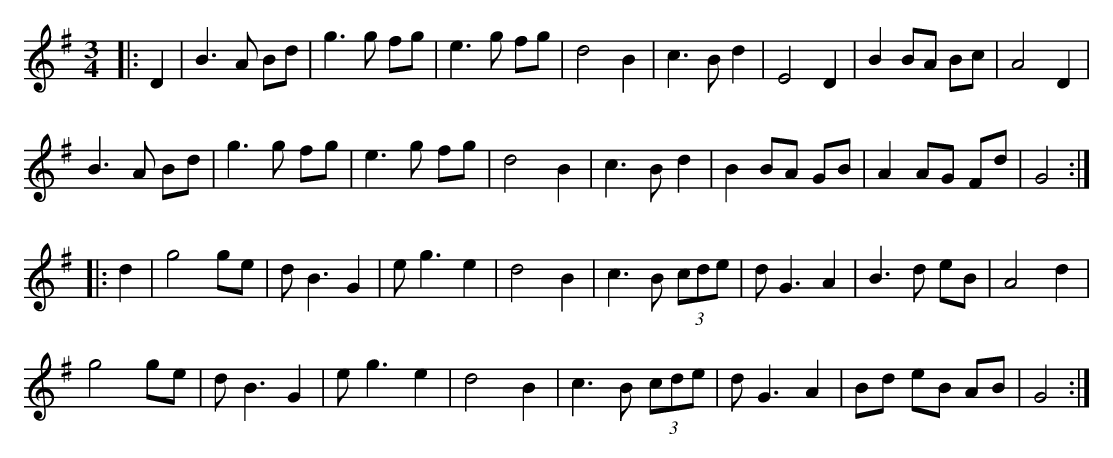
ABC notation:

X:1
M:3/4
K:G
|:D2|B3 A Bd|g3 g fg|e3 g fg|d4 B2|c3 B d2| E4 D2|B2 BA Bc|A4 D2|
B3A Bd|g3 g fg|e3 g fg|d4 B2|c3 B d2|B2 BA GB|A2 AG Fd|G4:|
|:d2|g4 ge|dB3 G2|eg3 e2|d4 B2|c3 B (3cde|d G3 A2| B3 d eB|A4 d2|
g4 ge|dB3 G2|eg3 e2|d4 B2|c3 B (3cde|d G3 A2 | Bd eB AB | G4 :|
